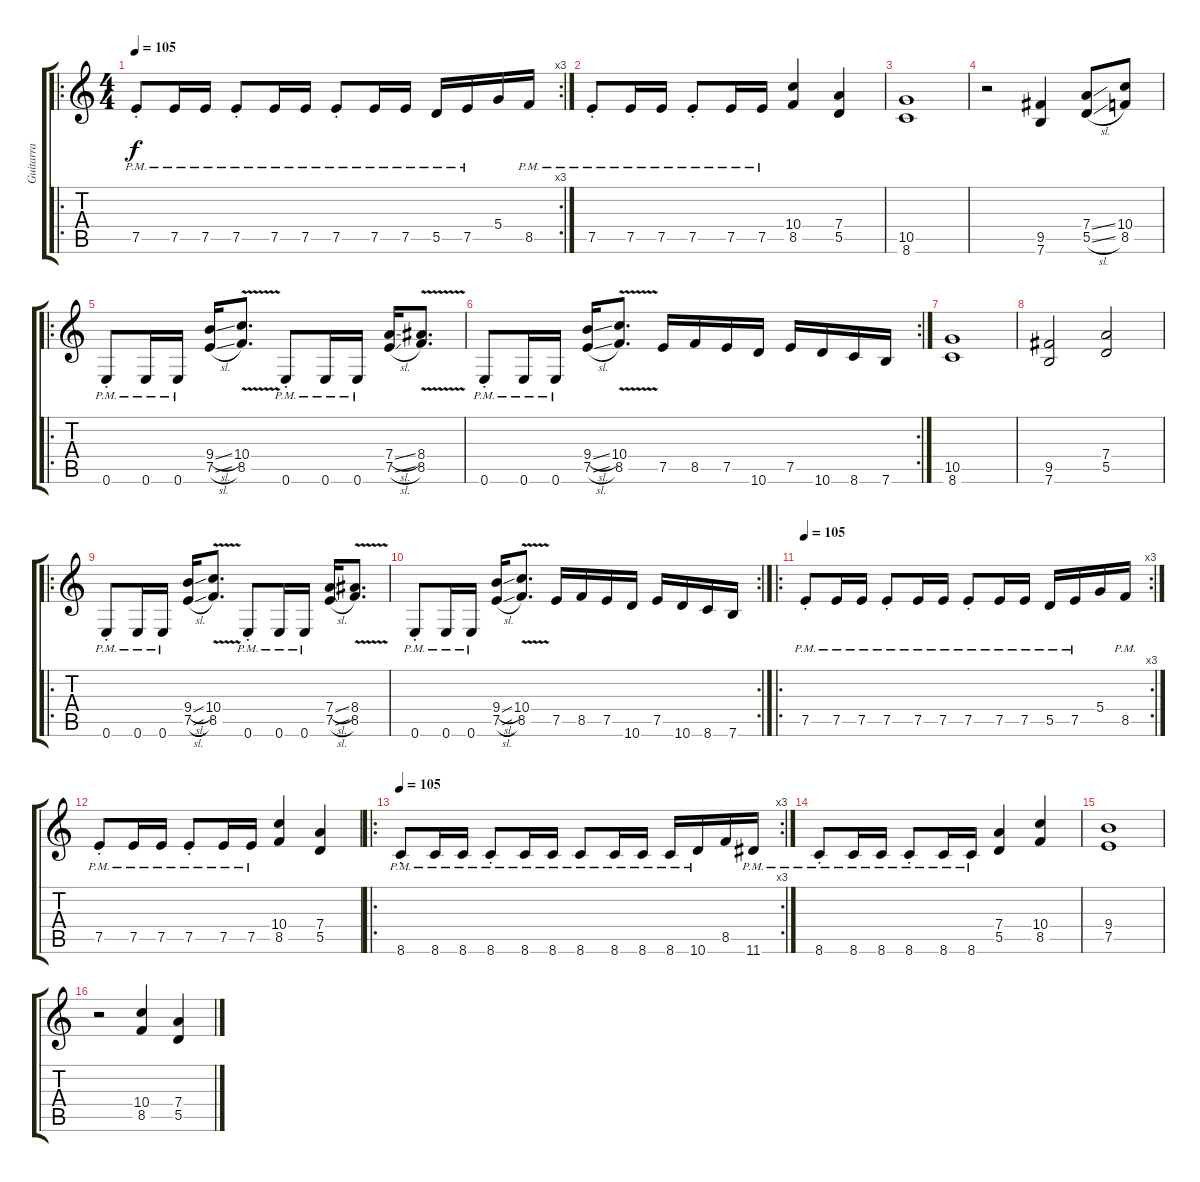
\track ("Guitarra" "Guitarra") {instrument distortionguitar}
\staff {score tabs}
\tuning (E4 B3 G3 D3 A2 E2) {hide}
\ro
\rc 3
\ts (4 4)
\tempo 105
\clef g2
\ks c
7.5{pm st}.8{dy f} 7.5{pm}.16 7.5{pm}.16 7.5{pm st}.8 7.5{pm}.16 7.5{pm}.16 7.5{pm st}.8 7.5{pm}.16 7.5{pm}.16 5.5{pm}.16 7.5{pm}.16 5.4.16 8.5{pm}.16 |
7.5{pm st}.8 7.5{pm}.16 7.5{pm}.16 7.5{pm st}.8 7.5{pm}.16 7.5{pm}.16 (10.4 8.5).4 (7.4 5.5).4 |
(10.5 8.6).1 |
r.2 (9.5 7.6).4 (7.4{ss} 5.5{sl}).8 (10.4 8.5).8 |
\ro
0.6{pm st}.8 0.6{pm}.16 0.6{pm}.16 (9.4{sl} 7.5{sl}).16 (10.4 8.5{v}).8{d} 0.6{pm st}.8 0.6{pm}.16 0.6{pm}.16 (7.4{sl} 7.5{sl}).16 (8.4 8.5{v}).8{d} |
\rc 2
0.6{pm st}.8 0.6{pm}.16 0.6{pm}.16 (9.4{sl} 7.5{sl}).16 (10.4 8.5{v}).8{d} 7.5.16 8.5.16 7.5.16 10.6.16 7.5.16 10.6.16 8.6.16 7.6.16 |
(10.5 8.6).1 |
(9.5 7.6).2 (7.4 5.5).2 |
\ro
0.6{pm st}.8 0.6{pm}.16 0.6{pm}.16 (9.4{sl} 7.5{sl}).16 (10.4 8.5{v}).8{d} 0.6{pm st}.8 0.6{pm}.16 0.6{pm}.16 (7.4{sl} 7.5{sl}).16 (8.4 8.5{v}).8{d} |
\rc 2
0.6{pm st}.8 0.6{pm}.16 0.6{pm}.16 (9.4{sl} 7.5{sl}).16 (10.4 8.5{v}).8{d} 7.5.16 8.5.16 7.5.16 10.6.16 7.5.16 10.6.16 8.6.16 7.6.16 |
\ro
\rc 3
\tempo 105
7.5{pm st}.8 7.5{pm}.16 7.5{pm}.16 7.5{pm st}.8 7.5{pm}.16 7.5{pm}.16 7.5{pm st}.8 7.5{pm}.16 7.5{pm}.16 5.5{pm}.16 7.5{pm}.16 5.4.16 8.5{pm}.16 |
7.5{pm st}.8 7.5{pm}.16 7.5{pm}.16 7.5{pm st}.8 7.5{pm}.16 7.5{pm}.16 (10.4 8.5).4 (7.4 5.5).4 |
\ro
\rc 3
\tempo 105
8.6{pm st}.8 8.6{pm}.16 8.6{pm}.16 8.6{pm st}.8 8.6{pm}.16 8.6{pm}.16 8.6{pm}.8 8.6{pm}.16 8.6{pm}.16 8.6{pm}.16 10.6{pm}.16 8.5.16 11.6{pm}.16 |
8.6{pm st}.8 8.6{pm}.16 8.6{pm}.16 8.6{pm st}.8 8.6{pm}.16 8.6{pm}.16 (7.4 5.5).4 (10.4 8.5).4 |
(9.4 7.5).1 |
r.2 (10.4 8.5).4 (7.4 5.5).4
